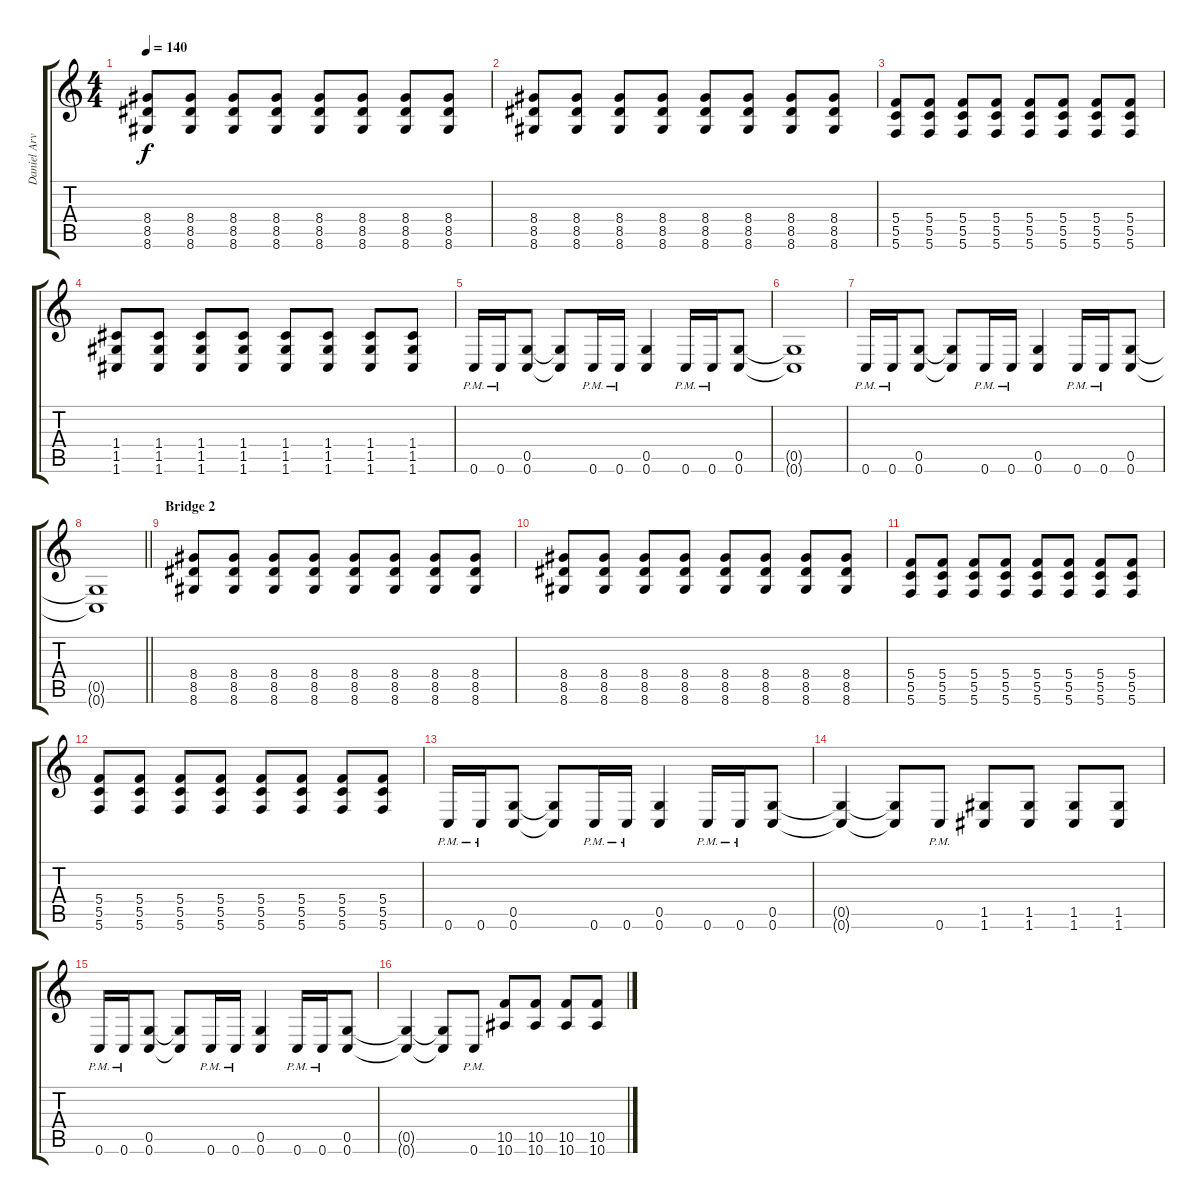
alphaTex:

\track ("Daniel Arvidsson " "Daniel Arv") {instrument distortionguitar}
\staff {score tabs}
\tuning (D4 A3 F3 C3 G2 C2) {hide}
\ts (4 4)
\tempo 140
\clef g2
\ks c
(8.4 8.5 8.6).8{dy f} (8.4 8.5 8.6).8 (8.4 8.5 8.6).8 (8.4 8.5 8.6).8 (8.4 8.5 8.6).8 (8.4 8.5 8.6).8 (8.4 8.5 8.6).8 (8.4 8.5 8.6).8 |
(8.4 8.5 8.6).8 (8.4 8.5 8.6).8 (8.4 8.5 8.6).8 (8.4 8.5 8.6).8 (8.4 8.5 8.6).8 (8.4 8.5 8.6).8 (8.4 8.5 8.6).8 (8.4 8.5 8.6).8 |
(5.4 5.5 5.6).8 (5.4 5.5 5.6).8 (5.4 5.5 5.6).8 (5.4 5.5 5.6).8 (5.4 5.5 5.6).8 (5.4 5.5 5.6).8 (5.4 5.5 5.6).8 (5.4 5.5 5.6).8 |
(1.4 1.5 1.6).8 (1.4 1.5 1.6).8 (1.4 1.5 1.6).8 (1.4 1.5 1.6).8 (1.4 1.5 1.6).8 (1.4 1.5 1.6).8 (1.4 1.5 1.6).8 (1.4 1.5 1.6).8 |
0.6{pm}.16 0.6{pm}.16 (0.5 0.6).8 (0.5{t} 0.6{t}).8 0.6{pm}.16 0.6{pm}.16 (0.5 0.6).4 0.6{pm}.16 0.6{pm}.16 (0.5 0.6).8 |
(0.5{t} 0.6{t}).1 |
0.6{pm}.16 0.6{pm}.16 (0.5 0.6).8 (0.5{t} 0.6{t}).8 0.6{pm}.16 0.6{pm}.16 (0.5 0.6).4 0.6{pm}.16 0.6{pm}.16 (0.5 0.6).8 |
\barLineRight lightlight
(0.5{t} 0.6{t}).1 |
\section ("" "Bridge 2")
(8.4 8.5 8.6).8 (8.4 8.5 8.6).8 (8.4 8.5 8.6).8 (8.4 8.5 8.6).8 (8.4 8.5 8.6).8 (8.4 8.5 8.6).8 (8.4 8.5 8.6).8 (8.4 8.5 8.6).8 |
(8.4 8.5 8.6).8 (8.4 8.5 8.6).8 (8.4 8.5 8.6).8 (8.4 8.5 8.6).8 (8.4 8.5 8.6).8 (8.4 8.5 8.6).8 (8.4 8.5 8.6).8 (8.4 8.5 8.6).8 |
(5.4 5.5 5.6).8 (5.4 5.5 5.6).8 (5.4 5.5 5.6).8 (5.4 5.5 5.6).8 (5.4 5.5 5.6).8 (5.4 5.5 5.6).8 (5.4 5.5 5.6).8 (5.4 5.5 5.6).8 |
(5.4 5.5 5.6).8 (5.4 5.5 5.6).8 (5.4 5.5 5.6).8 (5.4 5.5 5.6).8 (5.4 5.5 5.6).8 (5.4 5.5 5.6).8 (5.4 5.5 5.6).8 (5.4 5.5 5.6).8 |
0.6{pm}.16 0.6{pm}.16 (0.5 0.6).8 (0.5{t} 0.6{t}).8 0.6{pm}.16 0.6{pm}.16 (0.5 0.6).4 0.6{pm}.16 0.6{pm}.16 (0.5 0.6).8 |
(0.5{t} 0.6{t}).4 (0.5{t} 0.6{t}).8 0.6{pm}.8 (1.5 1.6).8 (1.5 1.6).8 (1.5 1.6).8 (1.5 1.6).8 |
0.6{pm}.16 0.6{pm}.16 (0.5 0.6).8 (0.5{t} 0.6{t}).8 0.6{pm}.16 0.6{pm}.16 (0.5 0.6).4 0.6{pm}.16 0.6{pm}.16 (0.5 0.6).8 |
(0.5{t} 0.6{t}).4 (0.5{t} 0.6{t}).8 0.6{pm}.8 (10.5 10.6).8 (10.5 10.6).8 (10.5 10.6).8 (10.5 10.6).8
